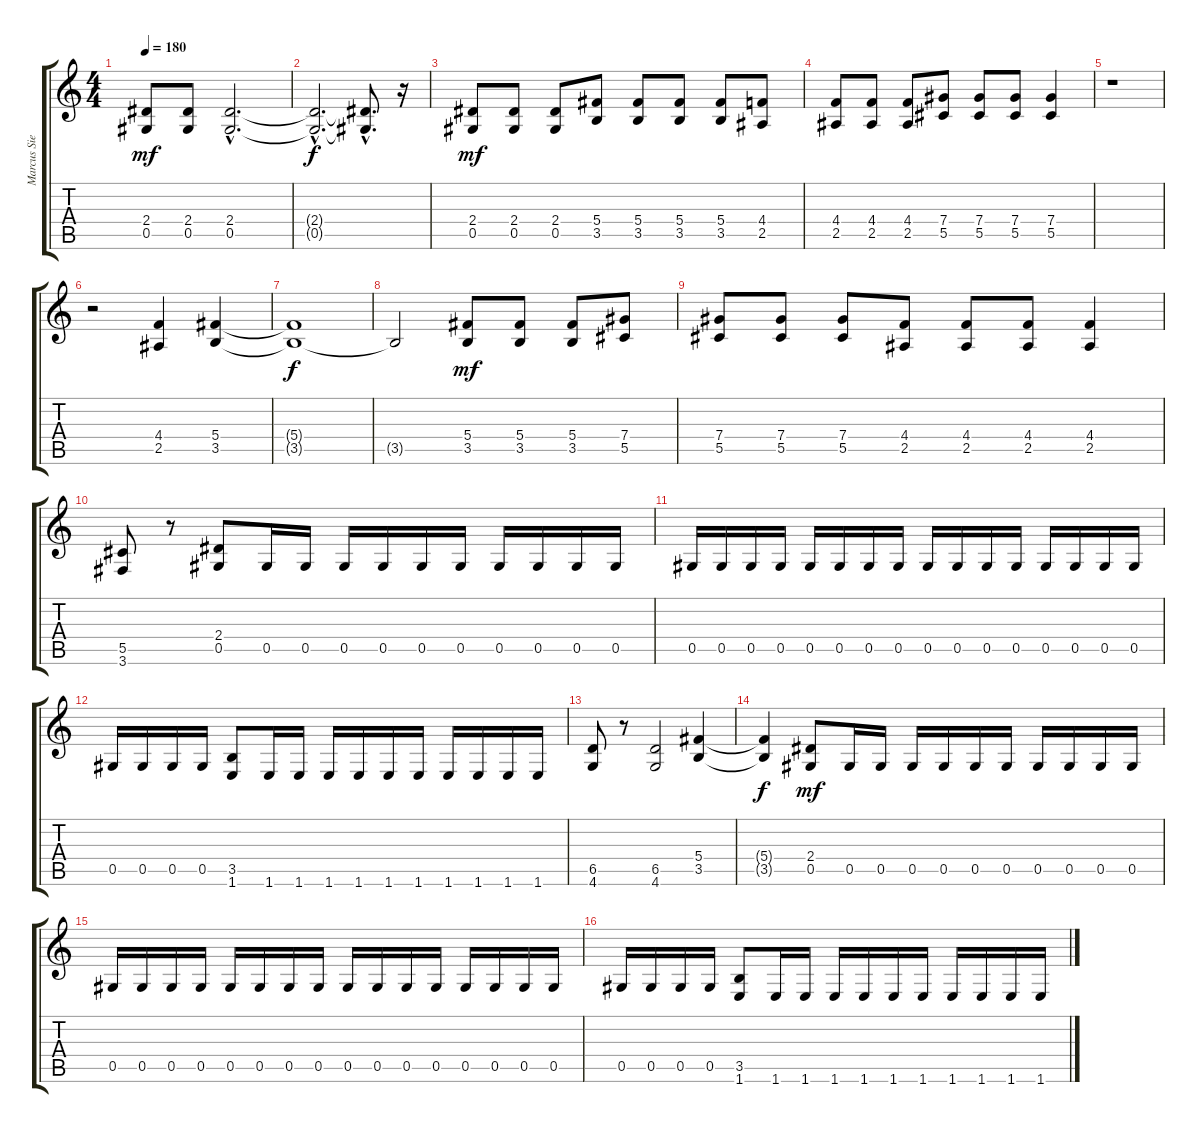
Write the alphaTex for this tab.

\track ("Marcus Siepen" "Marcus Sie") {instrument distortionguitar}
\staff {score tabs}
\tuning (Eb4 Bb3 Gb3 Db3 Ab2 Eb2) {hide}
\ts (4 4)
\tempo 180
\clef g2
\ks c
(2.4 0.5).8{dy mf instrument distortionguitar} (2.4 0.5).8 (2.4{hac} 0.5{hac}).2{d} |
(2.4{hac t} 0.5{hac t}).2{d dy f} (2.4{hac t} 0.5{hac t}).8{d} r.16 |
(2.4 0.5).8{dy mf} (2.4 0.5).8 (2.4 0.5).8 (5.4 3.5).8 (5.4 3.5).8 (5.4 3.5).8 (5.4 3.5).8 (4.4 2.5).8 |
(4.4 2.5).8 (4.4 2.5).8 (4.4 2.5).8 (7.4 5.5).8 (7.4 5.5).8 (7.4 5.5).8 (7.4 5.5).4 |
r.1 |
r.2 (4.4 2.5).4 (5.4 3.5).4 |
(5.4{t} 3.5{t}).1{dy f} |
3.5{t}.2 (5.4 3.5).8{dy mf} (5.4 3.5).8 (5.4 3.5).8 (7.4 5.5).8 |
(7.4 5.5).8 (7.4 5.5).8 (7.4 5.5).8 (4.4 2.5).8 (4.4 2.5).8 (4.4 2.5).8 (4.4 2.5).4 |
(5.5 3.6).8 r.8 (2.4 0.5).8 0.5.16 0.5.16 0.5.16 0.5.16 0.5.16 0.5.16 0.5.16 0.5.16 0.5.16 0.5.16 |
0.5.16 0.5.16 0.5.16 0.5.16 0.5.16 0.5.16 0.5.16 0.5.16 0.5.16 0.5.16 0.5.16 0.5.16 0.5.16 0.5.16 0.5.16 0.5.16 |
0.5.16 0.5.16 0.5.16 0.5.16 (3.5 1.6).8 1.6.16 1.6.16 1.6.16 1.6.16 1.6.16 1.6.16 1.6.16 1.6.16 1.6.16 1.6.16 |
(6.5 4.6).8 r.8 (6.5 4.6).2 (5.4 3.5).4 |
(5.4{t} 3.5{t}).4{dy f} (2.4 0.5).8{dy mf} 0.5.16 0.5.16 0.5.16 0.5.16 0.5.16 0.5.16 0.5.16 0.5.16 0.5.16 0.5.16 |
0.5.16 0.5.16 0.5.16 0.5.16 0.5.16 0.5.16 0.5.16 0.5.16 0.5.16 0.5.16 0.5.16 0.5.16 0.5.16 0.5.16 0.5.16 0.5.16 |
0.5.16 0.5.16 0.5.16 0.5.16 (3.5 1.6).8 1.6.16 1.6.16 1.6.16 1.6.16 1.6.16 1.6.16 1.6.16 1.6.16 1.6.16 1.6.16
